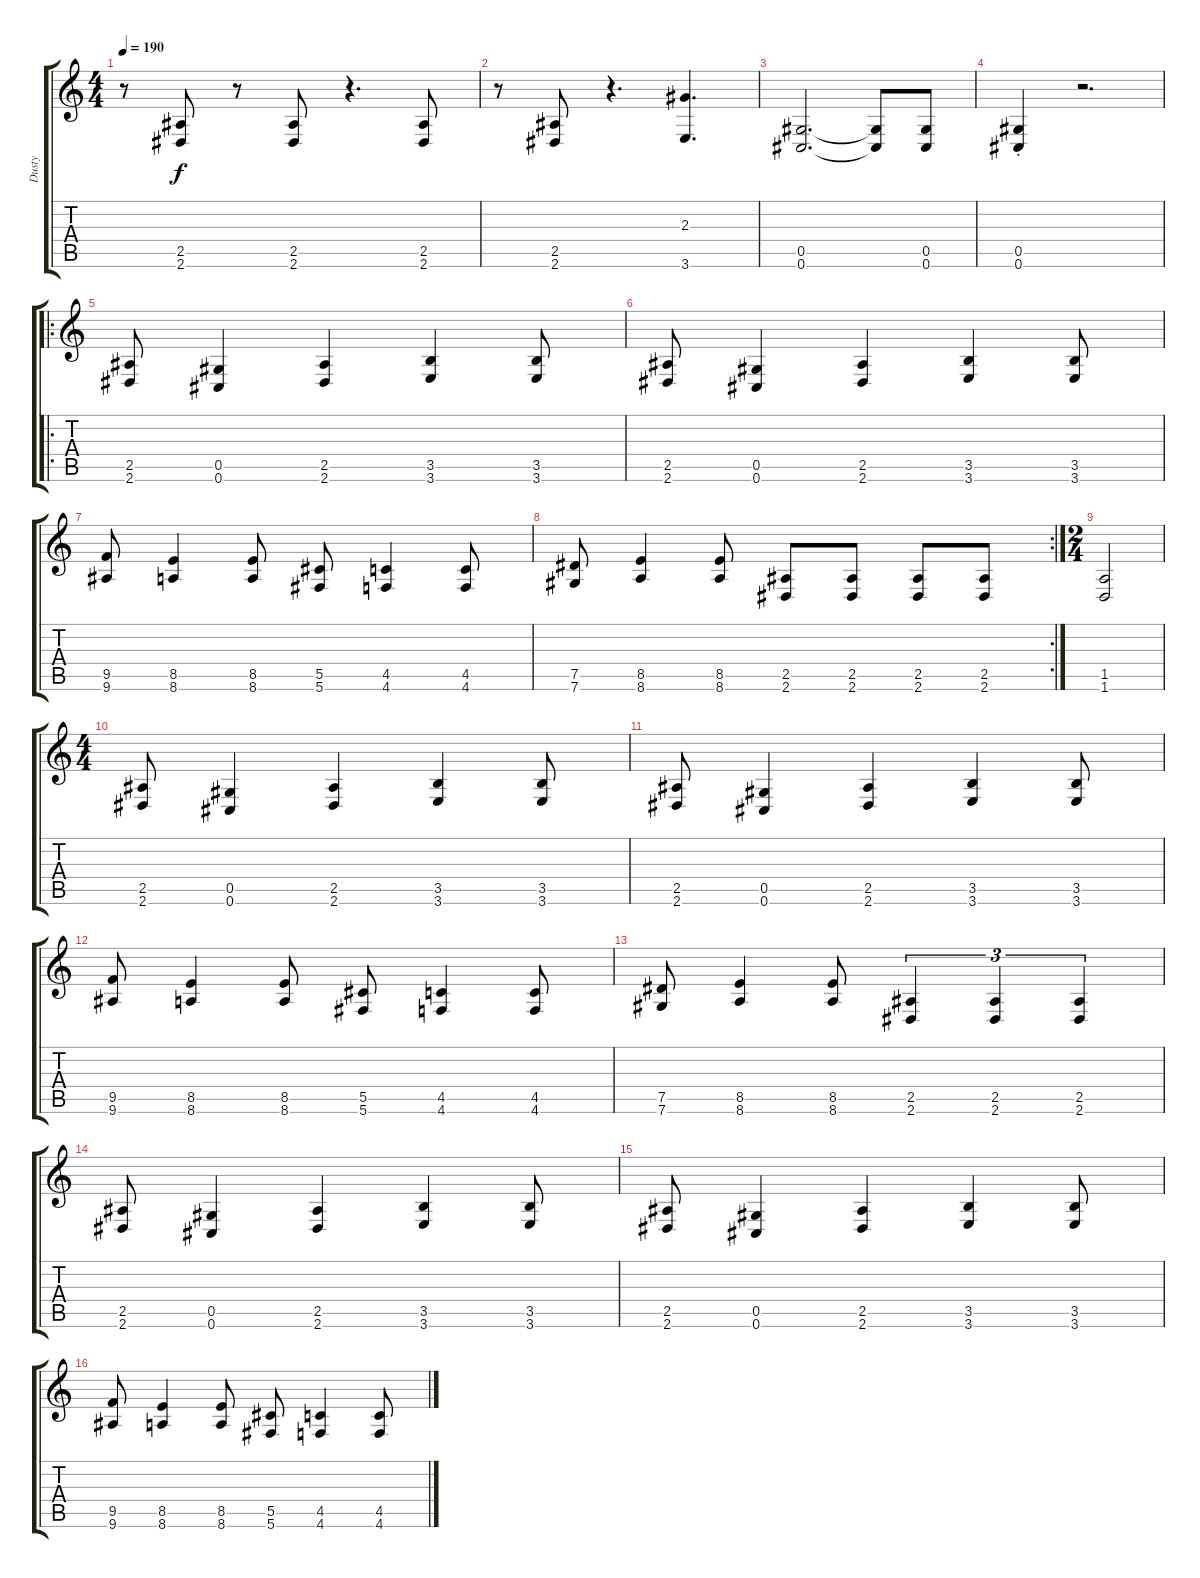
\track ("Dusty" "Dusty") {instrument overdrivenguitar}
\staff {score tabs}
\tuning (Eb4 Bb3 Gb3 Db3 Ab2 Db2) {hide}
\ts (4 4)
\tempo 190
\clef g2
\ks c
r.8{dy f} (2.5 2.6).8 r.8 (2.5 2.6).8 r.4{d} (2.5 2.6).8 |
r.8 (2.5 2.6).8 r.4{d} (2.3 3.6).4{d} |
(0.5 0.6).2{d} (0.5{t} 0.6{t}).8 (0.5 0.6).8 |
(0.5 0.6{st}).4 r.2{d} |
\ro
(2.5 2.6).8 (0.5 0.6).4 (2.5 2.6).4 (3.5 3.6).4 (3.5 3.6).8 |
(2.5 2.6).8 (0.5 0.6).4 (2.5 2.6).4 (3.5 3.6).4 (3.5 3.6).8 |
(9.5 9.6).8 (8.5 8.6).4 (8.5 8.6).8 (5.5 5.6).8 (4.5 4.6).4 (4.5 4.6).8 |
\rc 2
(7.5 7.6).8 (8.5 8.6).4 (8.5 8.6).8 (2.5 2.6).8 (2.5 2.6).8 (2.5 2.6).8 (2.5 2.6).8 |
\ts (2 4)
(1.5 1.6).2 |
\ts (4 4)
(2.5 2.6).8 (0.5 0.6).4 (2.5 2.6).4 (3.5 3.6).4 (3.5 3.6).8 |
(2.5 2.6).8 (0.5 0.6).4 (2.5 2.6).4 (3.5 3.6).4 (3.5 3.6).8 |
(9.5 9.6).8 (8.5 8.6).4 (8.5 8.6).8 (5.5 5.6).8 (4.5 4.6).4 (4.5 4.6).8 |
(7.5 7.6).8 (8.5 8.6).4 (8.5 8.6).8 (2.5 2.6).4{tu (3 2)} (2.5 2.6).4{tu (3 2)} (2.5 2.6).4{tu (3 2)} |
(2.5 2.6).8 (0.5 0.6).4 (2.5 2.6).4 (3.5 3.6).4 (3.5 3.6).8 |
(2.5 2.6).8 (0.5 0.6).4 (2.5 2.6).4 (3.5 3.6).4 (3.5 3.6).8 |
(9.5 9.6).8 (8.5 8.6).4 (8.5 8.6).8 (5.5 5.6).8 (4.5 4.6).4 (4.5 4.6).8
